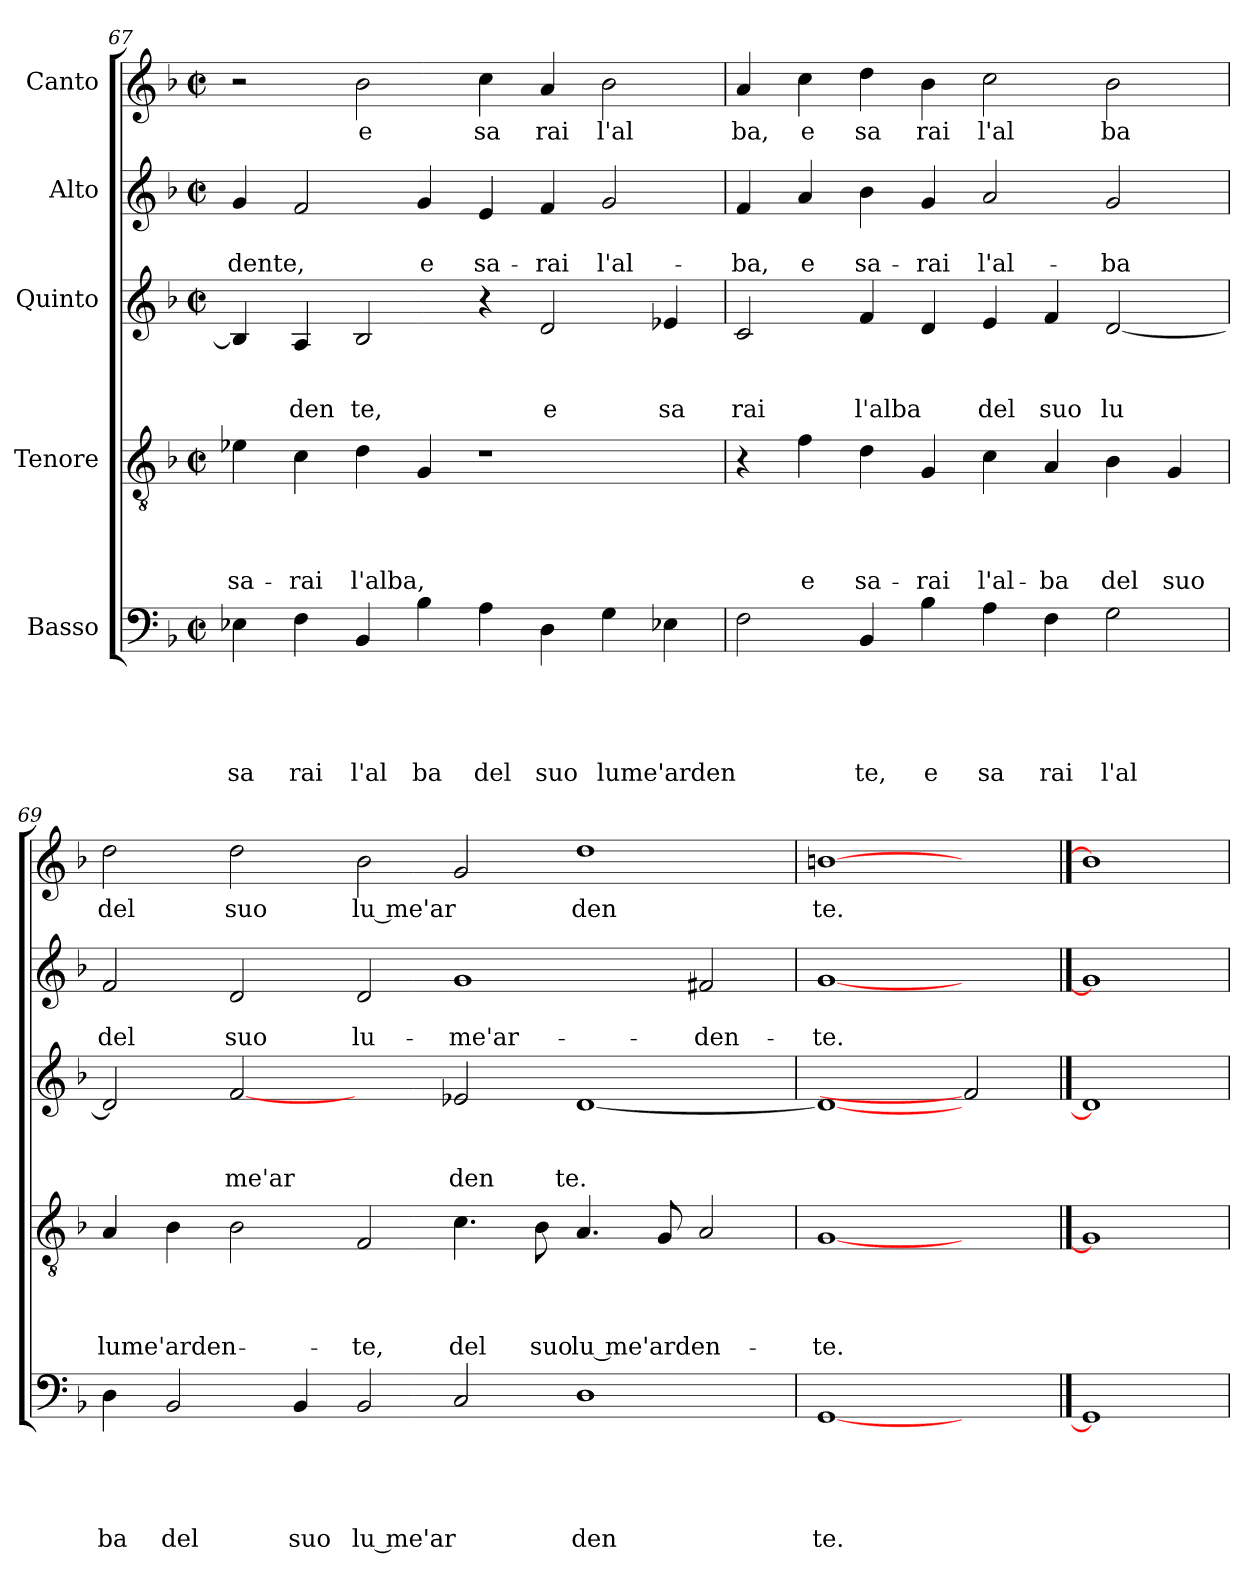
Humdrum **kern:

**kern	**text	**text	**text	**text	**text	**kern	**text	**text	**text	**text	**kern	**text	**text	**text	**kern	**text	**text	**kern	**text
*part5	*part5	*part5	*part5	*part5	*part5	*part4	*part4	*part4	*part4	*part4	*part3	*part3	*part3	*part3	*part2	*part2	*part2	*part1	*part1
*staff5	*staff5	*staff5	*staff5	*staff5	*staff5	*staff4	*staff4	*staff4	*staff4	*staff4	*staff3	*staff3	*staff3	*staff3	*staff2	*staff2	*staff2	*staff1	*staff1
*I"Basso	*	*	*	*	*	*I"Tenore	*	*	*	*	*I"Quinto	*	*	*	*I"Alto	*	*	*I"Canto	*
!!LO:LB:g=z
*clefF4	*	*	*	*	*	*clefGv2	*	*	*	*	*clefG2	*	*	*	*clefG2	*	*	*clefG2	*
*k[b-]	*	*	*	*	*	*k[b-]	*	*	*	*	*k[b-]	*	*	*	*k[b-]	*	*	*k[b-]	*
*F:	*	*	*	*	*	*F:	*	*	*	*	*F:	*	*	*	*F:	*	*	*F:	*
*M2/2	*	*	*	*	*	*M2/2	*	*	*	*	*M2/2	*	*	*	*M2/2	*	*	*M2/2	*
*met(c|)	*	*	*	*	*	*met(c|)	*	*	*	*	*met(c|)	*	*	*	*met(c|)	*	*	*met(c|)	*
=67	=67	=67	=67	=67	=67	=67	=67	=67	=67	=67	=67	=67	=67	=67	=67	=67	=67	=67	=67
!	!	!	!	!	!LO:LY:b	!	!	!	!	!LO:LY:b	!	!	!	!	!	!	!LO:LY:b	!	!
4E-X\	.	.	.	.	sa	4e-X\	.	.	.	sa-	4B-/]	.	.	.	4g/	.	dente,	2r	.
!	!	!	!	!	!LO:LY:b	!	!	!	!	!LO:LY:b	!	!	!	!LO:LY:b	!	!	!	!	!
4F\	.	.	.	.	rai	4c\	.	.	.	-rai	4A/	.	.	den	2f/	.	.	.	.
!	!	!	!	!	!LO:LY:b	!	!	!	!	!LO:LY:b	!	!	!	!LO:LY:b	!	!	!	!	!LO:LY:b
4BB-/	.	.	.	.	l'al	4d\	.	.	.	l'alba,	2B-/	.	.	te,	.	.	.	2b-\	e
!	!	!	!	!	!LO:LY:b	!	!	!	!	!	!	!	!	!	!	!	!LO:LY:b	!	!
4B-\	.	.	.	.	ba	4G/	.	.	.	.	.	.	.	.	4g/	.	e	.	.
!	!	!	!	!	!LO:LY:b	!	!	!	!	!	!	!	!	!	!	!	!LO:LY:b	!	!LO:LY:b
4A\	.	.	.	.	del	1r	.	.	.	.	4r	.	.	.	4e/	.	sa-	4cc\	sa
!	!	!	!	!	!LO:LY:b	!	!	!	!	!	!	!	!	!LO:LY:b	!	!	!LO:LY:b	!	!LO:LY:b
4D\	.	.	.	.	suo	.	.	.	.	.	2d/	.	.	e	4f/	.	-rai	4a/	rai
!	!	!	!	!	!LO:LY:b	!	!	!	!	!	!	!	!	!	!	!	!LO:LY:b	!	!LO:LY:b
4G\	.	.	.	.	lume'arden	.	.	.	.	.	.	.	.	.	2g/	.	l'al-	2b-\	l'al
!	!	!	!	!	!	!	!	!	!	!	!	!	!	!LO:LY:b	!	!	!	!	!
4E-X\	.	.	.	.	.	.	.	.	.	.	4e-X/	.	.	sa	.	.	.	.	.
=68	=68	=68	=68	=68	=68	=68	=68	=68	=68	=68	=68	=68	=68	=68	=68	=68	=68	=68	=68
!	!	!	!	!	!	!	!	!	!	!	!	!	!	!LO:LY:b	!	!	!LO:LY:b	!	!LO:LY:b
2F\	.	.	.	.	.	4r	.	.	.	.	2c/	.	.	rai	4f/	.	-ba,	4a/	ba,
!	!	!	!	!	!	!	!	!	!	!LO:LY:b	!	!	!	!	!	!	!LO:LY:b	!	!LO:LY:b
.	.	.	.	.	.	4f\	.	.	.	e	.	.	.	.	4a/	.	e	4cc\	e
!	!	!	!	!	!LO:LY:b	!	!	!	!	!LO:LY:b	!	!	!	!LO:LY:b	!	!	!LO:LY:b	!	!LO:LY:b
4BB-/	.	.	.	.	te,	4d\	.	.	.	sa-	4f/	.	.	l'alba	4b-\	.	sa-	4dd\	sa
!	!	!	!	!	!LO:LY:b	!	!	!	!	!LO:LY:b	!	!	!	!	!	!	!LO:LY:b	!	!LO:LY:b
4B-\	.	.	.	.	e	4G/	.	.	.	-rai	4d/	.	.	.	4g/	.	-rai	4b-\	rai
!	!	!	!	!	!LO:LY:b	!	!	!	!	!LO:LY:b	!	!	!	!LO:LY:b	!	!	!LO:LY:b	!	!LO:LY:b
4A\	.	.	.	.	sa	4c\	.	.	.	l'al-	4e/	.	.	del	2a/	.	l'al-	2cc\	l'al
!	!	!	!	!	!LO:LY:b	!	!	!	!	!LO:LY:b	!	!	!	!LO:LY:b	!	!	!	!	!
4F\	.	.	.	.	rai	4A/	.	.	.	-ba	4f/	.	.	suo	.	.	.	.	.
!	!	!	!	!	!LO:LY:b	!	!	!	!	!LO:LY:b	!	!	!	!LO:LY:b	!	!	!LO:LY:b	!	!LO:LY:b
2G\	.	.	.	.	l'al	4B-\	.	.	.	del	[<2d/	.	.	lu	2g/	.	-ba	2b-\	ba
!	!	!	!	!	!	!	!	!	!	!LO:LY:b	!	!	!	!	!	!	!	!	!
.	.	.	.	.	.	4G/	.	.	.	suo	.	.	.	.	.	.	.	.	.
=69	=69	=69	=69	=69	=69	=69	=69	=69	=69	=69	=69	=69	=69	=69	=69	=69	=69	=69	=69
!	!	!	!	!	!LO:LY:b	!	!	!	!	!LO:LY:b	!	!	!	!	!	!	!LO:LY:b	!	!LO:LY:b
4D\	.	.	.	.	ba	4A/	.	.	.	lume'arden-	2d/]	.	.	.	2f/	.	del	2dd\	del
!	!	!	!	!	!LO:LY:b	!	!	!	!	!	!	!	!	!	!	!	!	!	!
2BB-/	.	.	.	.	del	4B-\	.	.	.	.	.	.	.	.	.	.	.	.	.
!	!	!	!	!	!	!	!	!	!	!	!	!	!	!LO:LY:b	!	!	!LO:LY:b	!	!LO:LY:b
.	.	.	.	.	.	2B-\	.	.	.	.	[2f	.	.	me'ar	2d/	.	suo	2dd\	suo
!	!	!	!	!	!LO:LY:b	!	!	!	!	!	!	!	!	!	!	!	!	!	!
4BB-/	.	.	.	.	suo	.	.	.	.	.	.	.	.	.	.	.	.	.	.
!	!	!	!	!	!LO:LY:b	!	!	!	!	!LO:LY:b	!	!	!	!	!	!	!LO:LY:b	!	!LO:LY:b
2BB-/	.	.	.	.	lu me'ar	2F/	.	.	.	-te,	2ryy	.	.	.	2d/	.	lu-	2b-\	lu me'ar
!	!	!	!	!	!	!	!	!	!	!LO:LY:b	!	!	!	!LO:LY:b	!	!	!LO:LY:b	!	!
2C/	.	.	.	.	.	4.c\	.	.	.	del	2e-X/	.	.	den	1g	.	-me'ar-	2g/	.
!	!	!	!	!	!	!	!	!	!	!LO:LY:b	!	!	!	!	!	!	!	!	!
.	.	.	.	.	.	8B-\	.	.	.	suo	.	.	.	.	.	.	.	.	.
!	!	!	!	!	!LO:LY:b	!	!	!	!	!LO:LY:b	!	!	!	!LO:LY:b	!	!	!	!	!LO:LY:b
1D	.	.	.	.	den	4.A/	.	.	.	lu me'arden-	[<1d	.	.	te.	.	.	.	1dd	den
.	.	.	.	.	.	8G/	.	.	.	.	.	.	.	.	.	.	.	.	.
!	!	!	!	!	!	!	!	!	!	!	!	!	!	!	!	!	!LO:LY:b	!	!
.	.	.	.	.	.	2A/	.	.	.	.	.	.	.	.	2f#/	.	-den-	.	.
=70	=70	=70	=70	=70	=70	=70	=70	=70	=70	=70	=70	=70	=70	=70	=70	=70	=70	=70	=70
!	!	!	!	!	!LO:LY:b	!	!	!	!	!LO:LY:b	!	!	!	!	!	!	!LO:LY:b	!	!LO:LY:b
[1GG	.	.	.	.	te.	[1G	.	.	.	-te.	1d_	.	.	.	[1g	.	-te.	[1bn	te.
2ryy	.	.	.	.	.	2ryy	.	.	.	.	2f]	.	.	.	2ryy	.	.	2ryy	.
==71	==71	==71	==71	==71	==71	==71	==71	==71	==71	==71	==71	==71	==71	==71	==71	==71	==71	==71	==71
1GG]	.	.	.	.	.	1G]	.	.	.	.	1d]	.	.	.	1g]	.	.	1b]	.
=	=	=	=	=	=	=	=	=	=	=	=	=	=	=	=	=	=	=	=
*-	*-	*-	*-	*-	*-	*-	*-	*-	*-	*-	*-	*-	*-	*-	*-	*-	*-	*-	*-
